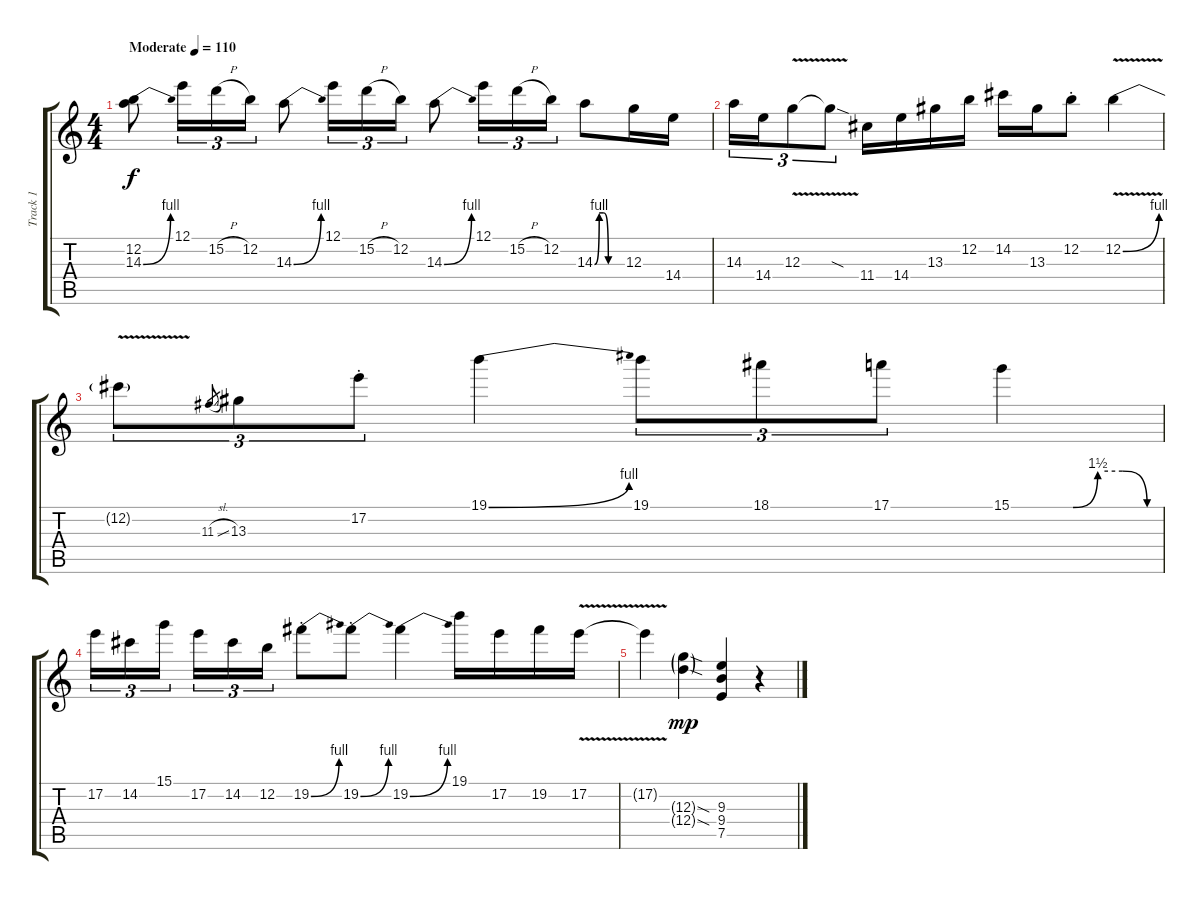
\track ("Track 1" "Track 1") {instrument overdrivenguitar}
\staff {score tabs}
\tuning (E4 B3 G3 D3 A2 E2) {hide}
\ts (4 4)
\tempo (110 "Moderate")
\clef g2
\ks c
(12.2 14.3{be (bend 0 0 60 4)}).8{dy f instrument overdrivenguitar} 12.1.16{tu (3 2)} 15.2{h}.16{tu (3 2)} 12.2.16{tu (3 2)} 14.3{be (bend 0 0 60 4)}.8 12.1.16{tu (3 2)} 15.2{h}.16{tu (3 2)} 12.2.16{tu (3 2)} 14.3{be (bend 0 0 60 4)}.8 12.1.16{tu (3 2)} 15.2{h}.16{tu (3 2)} 12.2.16{tu (3 2)} 14.3{be (custom 0 0 10 4 20 4 30 0 60 0)}.8 12.3.16 14.4.16 |
14.3.16{tu (3 2)} 14.4.16{tu (3 2)} 12.3{v}.8{tu (3 2)} 12.3{sod t}.8{tu (3 2)} 11.4.16 14.4.16 13.3.16 12.2.16 14.2.16 13.3.16 12.2{st}.8 12.2{be (bend 0 0 60 4) v}.4 |
12.2{t}.8{tu (3 2)} 11.3{sl}.8{gr} 13.3.8{tu (3 2)} 17.2{st}.8{tu (3 2)} 19.1{be (bend 0 0 60 4)}.4 19.1.8{tu (3 2)} 18.1.8{tu (3 2)} 17.1.8{tu (3 2)} 15.1{be (custom 0 0 25 0 35 6 45 6 55 0 60 0)}.4 |
17.2.16{tu (3 2)} 14.2.16{tu (3 2)} 15.1.16{tu (3 2) beam splitsecondary} 17.2.16{tu (3 2)} 14.2.16{tu (3 2)} 12.2.16{tu (3 2)} 19.2{be (bend 0 0 60 4) st}.8 19.2{be (bend 0 0 60 4) st}.8 19.2{be (bend 0 0 60 4)}.4 19.1.16 17.2.16 19.2.16 17.2{v}.16 |
17.2{t}.4 (12.3{sod g} 12.4{sod g}).4{dy mp} (9.3 9.4 7.5).4 r.4
